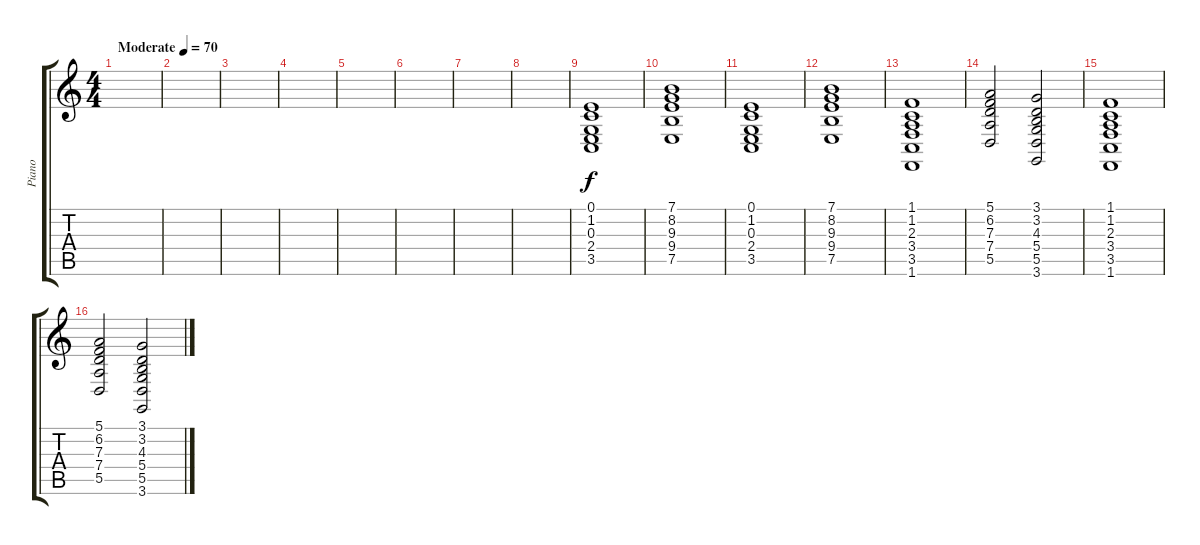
\track ("Piano" "Piano") {instrument acousticgrandpiano}
\staff {score tabs}
\tuning (E4 B3 G3 D3 A2 E2) {hide}
\ts (4 4)
\tempo (70 "Moderate")
\clef g2
\ks c
|
|
|
|
|
|
|
|
(0.1 1.2 0.3 2.4 3.5).1 |
(7.1 8.2 9.3 9.4 7.5).1 |
(0.1 1.2 0.3 2.4 3.5).1 |
(7.1 8.2 9.3 9.4 7.5).1 |
(1.1 1.2 2.3 3.4 3.5 1.6).1 |
(5.1 6.2 7.3 7.4 5.5).2 (3.1 3.2 4.3 5.4 5.5 3.6).2 |
(1.1 1.2 2.3 3.4 3.5 1.6).1 |
(5.1 6.2 7.3 7.4 5.5).2 (3.1 3.2 4.3 5.4 5.5 3.6).2
